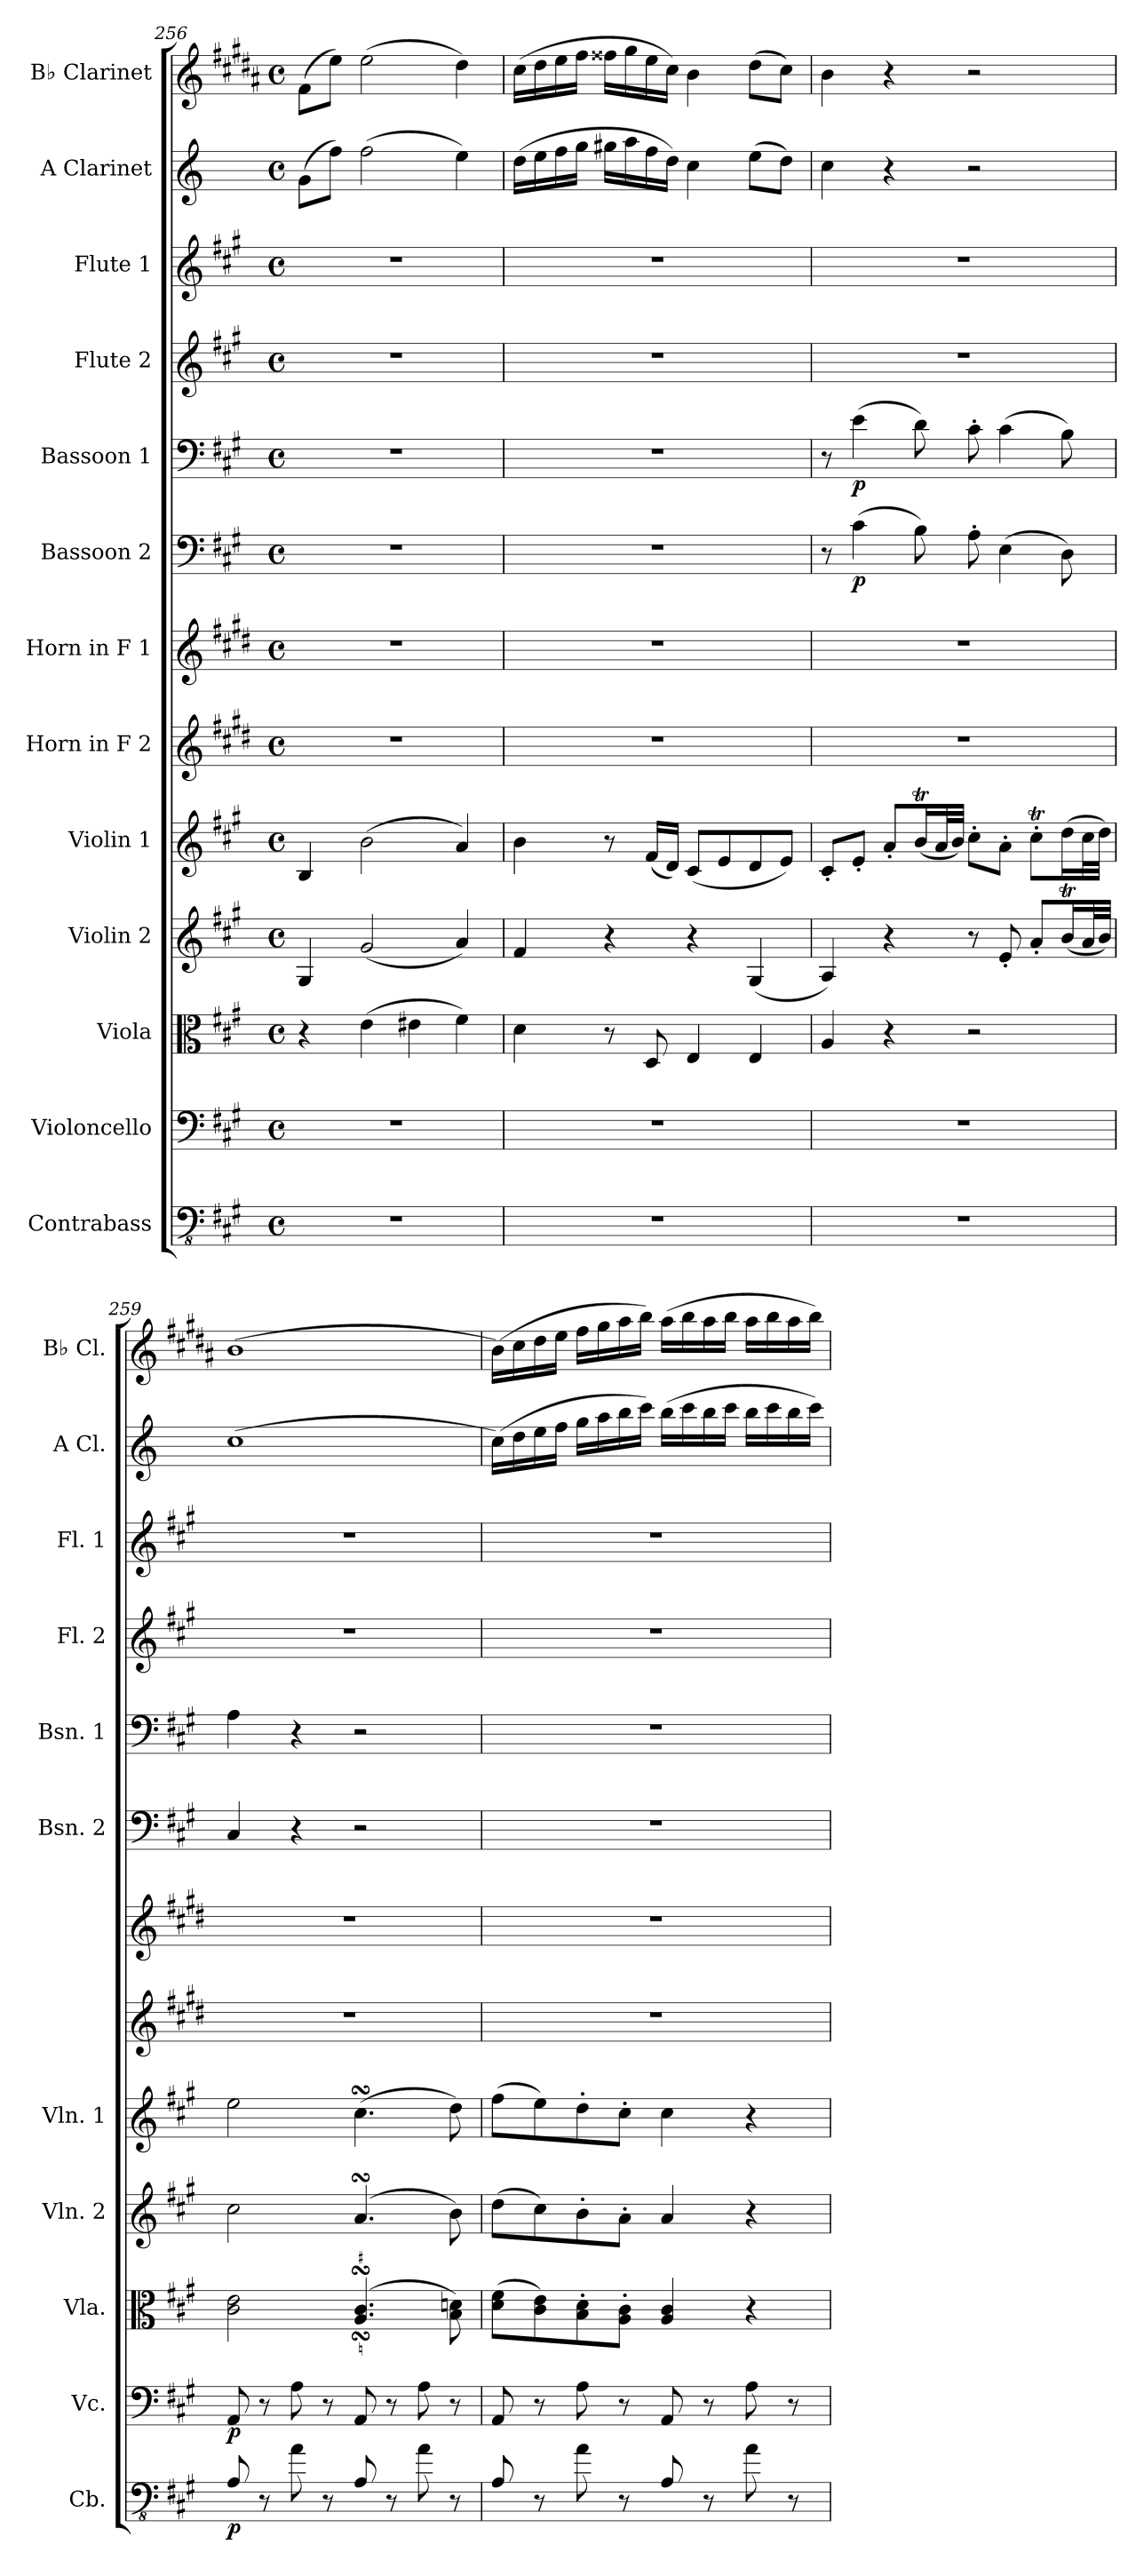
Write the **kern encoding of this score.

**kern	**dynam	**kern	**dynam	**kern	**kern	**kern	**kern	**kern	**kern	**dynam	**kern	**dynam	**kern	**kern	**kern	**kern
*part13	*part13	*part12	*part12	*part11	*part10	*part9	*part8	*part7	*part6	*part6	*part5	*part5	*part4	*part3	*part2	*part1
*staff13	*staff13	*staff12	*staff12	*staff11	*staff10	*staff9	*staff8	*staff7	*staff6	*staff6	*staff5	*staff5	*staff4	*staff3	*staff2	*staff1
*I"Contrabass	*	*I"Violoncello	*	*I"Viola	*I"Violin 2	*I"Violin 1	*I"Horn in F 2	*I"Horn in F 1	*I"Bassoon 2	*	*I"Bassoon 1	*	*I"Flute 2	*I"Flute 1	*I"A Clarinet	*I"B♭ Clarinet
*I'Cb.	*	*I'Vc.	*	*I'Vla.	*I'Vln. 2	*I'Vln. 1	*	*	*I'Bsn. 2	*	*I'Bsn. 1	*	*I'Fl. 2	*I'Fl. 1	*I'A Cl.	*I'B♭ Cl.
*clefFv4	*	*clefF4	*	*clefC3	*clefG2	*clefG2	*clefG2	*clefG2	*clefF4	*	*clefF4	*	*clefG2	*clefG2	*clefG2	*clefG2
*ITrd7c12	*	*	*	*	*	*	*ITrd4c7	*ITrd4c7	*	*	*	*	*	*	*ITrd2c3	*ITrd1c2
*k[f#c#g#]	*	*k[f#c#g#]	*	*k[f#c#g#]	*k[f#c#g#]	*k[f#c#g#]	*k[f#c#g#]	*k[f#c#g#]	*k[f#c#g#]	*	*k[f#c#g#]	*	*k[f#c#g#]	*k[f#c#g#]	*k[f#c#g#]	*k[f#c#g#]
*M4/4	*	*M4/4	*	*M4/4	*M4/4	*M4/4	*M4/4	*M4/4	*M4/4	*	*M4/4	*	*M4/4	*M4/4	*M4/4	*M4/4
*met(c)	*	*met(c)	*	*met(c)	*met(c)	*met(c)	*met(c)	*met(c)	*met(c)	*	*met(c)	*	*met(c)	*met(c)	*met(c)	*met(c)
=256	=256	=256	=256	=256	=256	=256	=256	=256	=256	=256	=256	=256	=256	=256	=256	=256
1r	.	1r	.	4r	4G#/	4B/	1r	1r	1r	.	1r	.	1r	1r	(>8e\L	(>8e\L
.	.	.	.	.	.	.	.	.	.	.	.	.	.	.	8dd\J)	8dd\J)
.	.	.	.	(>4e\	(<2g#/	(>2b\	.	.	.	.	.	.	.	.	(>2dd\	(>2dd\
.	.	.	.	4e#X\	.	.	.	.	.	.	.	.	.	.	.	.
.	.	.	.	4f#\)	4a/)	4a/)	.	.	.	.	.	.	.	.	4cc#\)	4cc#\)
=257	=257	=257	=257	=257	=257	=257	=257	=257	=257	=257	=257	=257	=257	=257	=257	=257
1r	.	1r	.	4d\	4f#/	4b\	1r	1r	1r	.	1r	.	1r	1r	(>16b\LL	(>16b\LL
.	.	.	.	.	.	.	.	.	.	.	.	.	.	.	16cc#\	16cc#\
.	.	.	.	.	.	.	.	.	.	.	.	.	.	.	16dd\	16dd\
.	.	.	.	.	.	.	.	.	.	.	.	.	.	.	16ee\JJ	16ee\JJ
.	.	.	.	8r	4r	8r	.	.	.	.	.	.	.	.	16ee#X\LL	16ee#X\LL
.	.	.	.	.	.	.	.	.	.	.	.	.	.	.	16ff#\	16ff#\
.	.	.	.	8D/	.	(<16f#/LL	.	.	.	.	.	.	.	.	16dd\	16dd\
.	.	.	.	.	.	16d/JJ)	.	.	.	.	.	.	.	.	16b\JJ)	16b\JJ)
.	.	.	.	4E/	4r	(<8c#/L	.	.	.	.	.	.	.	.	4a\	4a\
.	.	.	.	.	.	8e/	.	.	.	.	.	.	.	.	.	.
.	.	.	.	4E/	(<4G#/	8d/	.	.	.	.	.	.	.	.	(>8cc#\L	(>8cc#\L
.	.	.	.	.	.	8e/J)	.	.	.	.	.	.	.	.	8b\J)	8b\J)
!!LO:PB:g=z
=258	=258	=258	=258	=258	=258	=258	=258	=258	=258	=258	=258	=258	=258	=258	=258	=258
1r	.	1r	.	4A/	4A/)	8c#'/L	1r	1r	8r	.	8r	.	1r	1r	4a\	4a\
!	!	!	!	!	!	!	!	!	!	!LO:DY:b	!	!LO:DY:b	!	!	!	!
.	.	.	.	.	.	8e'/J	.	.	(>4c#\	p	(>4e\	p	.	.	.	.
.	.	.	.	4r	4r	8a'/L	.	.	.	.	.	.	.	.	4r	4r
.	.	.	.	.	.	(<16bT/L	.	.	8B\)	.	8d\)	.	.	.	.	.
.	.	.	.	.	.	32a/L	.	.	.	.	.	.	.	.	.	.
.	.	.	.	.	.	32b/JJJ)	.	.	.	.	.	.	.	.	.	.
.	.	.	.	2r	8r	8cc#'\L	.	.	8A'\	.	8c#'\	.	.	.	2r	2r
.	.	.	.	.	8e'/	8a'\J	.	.	(>4E\	.	(>4c#\	.	.	.	.	.
.	.	.	.	.	8a'/L	8cc#t'\L	.	.	.	.	.	.	.	.	.	.
.	.	.	.	.	(<16bT/L	(>16dd\L	.	.	8D\)	.	8B\)	.	.	.	.	.
.	.	.	.	.	32a/L	32cc#\L	.	.	.	.	.	.	.	.	.	.
.	.	.	.	.	32b/JJJ)	32dd\JJJ)	.	.	.	.	.	.	.	.	.	.
=259	=259	=259	=259	=259	=259	=259	=259	=259	=259	=259	=259	=259	=259	=259	=259	=259
!	!LO:DY:b	!	!LO:DY:b	!	!	!	!	!	!	!	!	!	!	!	!	!
8AAA/	p	8AA/	p	2c#\ 2e\	2cc#\	2ee\	1r	1r	4C#/	.	4A\	.	1r	1r	(>1a	(>1a
8r	.	8r	.	.	.	.	.	.	.	.	.	.	.	.	.	.
8AA\	.	8A\	.	.	.	.	.	.	4r	.	4r	.	.	.	.	.
8r	.	8r	.	.	.	.	.	.	.	.	.	.	.	.	.	.
8AAA/	.	8AA/	.	(>4.A/sSSS 4.c#/sSSS	(>4.asSSs/	(>4.cc#sSsS\	.	.	2r	.	2r	.	.	.	.	.
8r	.	8r	.	.	.	.	.	.	.	.	.	.	.	.	.	.
8AA\	.	8A\	.	.	.	.	.	.	.	.	.	.	.	.	.	.
8r	.	8r	.	8B\ 8d\)	8b\)	8dd\)	.	.	.	.	.	.	.	.	.	.
=260	=260	=260	=260	=260	=260	=260	=260	=260	=260	=260	=260	=260	=260	=260	=260	=260
8AAA/	.	8AA/	.	(>8d\ 8f#\L	(>8dd\L	(>8ff#\L	1r	1r	1r	.	1r	.	1r	1r	(>16a\LL)	(>16a\LL)
.	.	.	.	.	.	.	.	.	.	.	.	.	.	.	16b\	16b\
8r	.	8r	.	8c#\ 8e\)	8cc#\)	8ee\)	.	.	.	.	.	.	.	.	16cc#\	16cc#\
.	.	.	.	.	.	.	.	.	.	.	.	.	.	.	16dd\JJ	16dd\JJ
8AA\	.	8A\	.	8B\' 8d\'	8b'\	8dd'\	.	.	.	.	.	.	.	.	16ee\LL	16ee\LL
.	.	.	.	.	.	.	.	.	.	.	.	.	.	.	16ff#\	16ff#\
8r	.	8r	.	8A\' 8c#\'J	8a'\J	8cc#'\J	.	.	.	.	.	.	.	.	16gg#\	16gg#\
.	.	.	.	.	.	.	.	.	.	.	.	.	.	.	16aa\JJ)	16aa\JJ)
8AAA/	.	8AA/	.	4A/ 4c#/	4a/	4cc#\	.	.	.	.	.	.	.	.	(>16gg#\LL	(>16gg#\LL
.	.	.	.	.	.	.	.	.	.	.	.	.	.	.	16aa\	16aa\
8r	.	8r	.	.	.	.	.	.	.	.	.	.	.	.	16gg#\	16gg#\
.	.	.	.	.	.	.	.	.	.	.	.	.	.	.	16aa\JJ	16aa\JJ
8AA\	.	8A\	.	4r	4r	4r	.	.	.	.	.	.	.	.	16gg#\LL	16gg#\LL
.	.	.	.	.	.	.	.	.	.	.	.	.	.	.	16aa\	16aa\
8r	.	8r	.	.	.	.	.	.	.	.	.	.	.	.	16gg#\	16gg#\
.	.	.	.	.	.	.	.	.	.	.	.	.	.	.	16aa\JJ)	16aa\JJ)
=	=	=	=	=	=	=	=	=	=	=	=	=	=	=	=	=
*-	*-	*-	*-	*-	*-	*-	*-	*-	*-	*-	*-	*-	*-	*-	*-	*-
